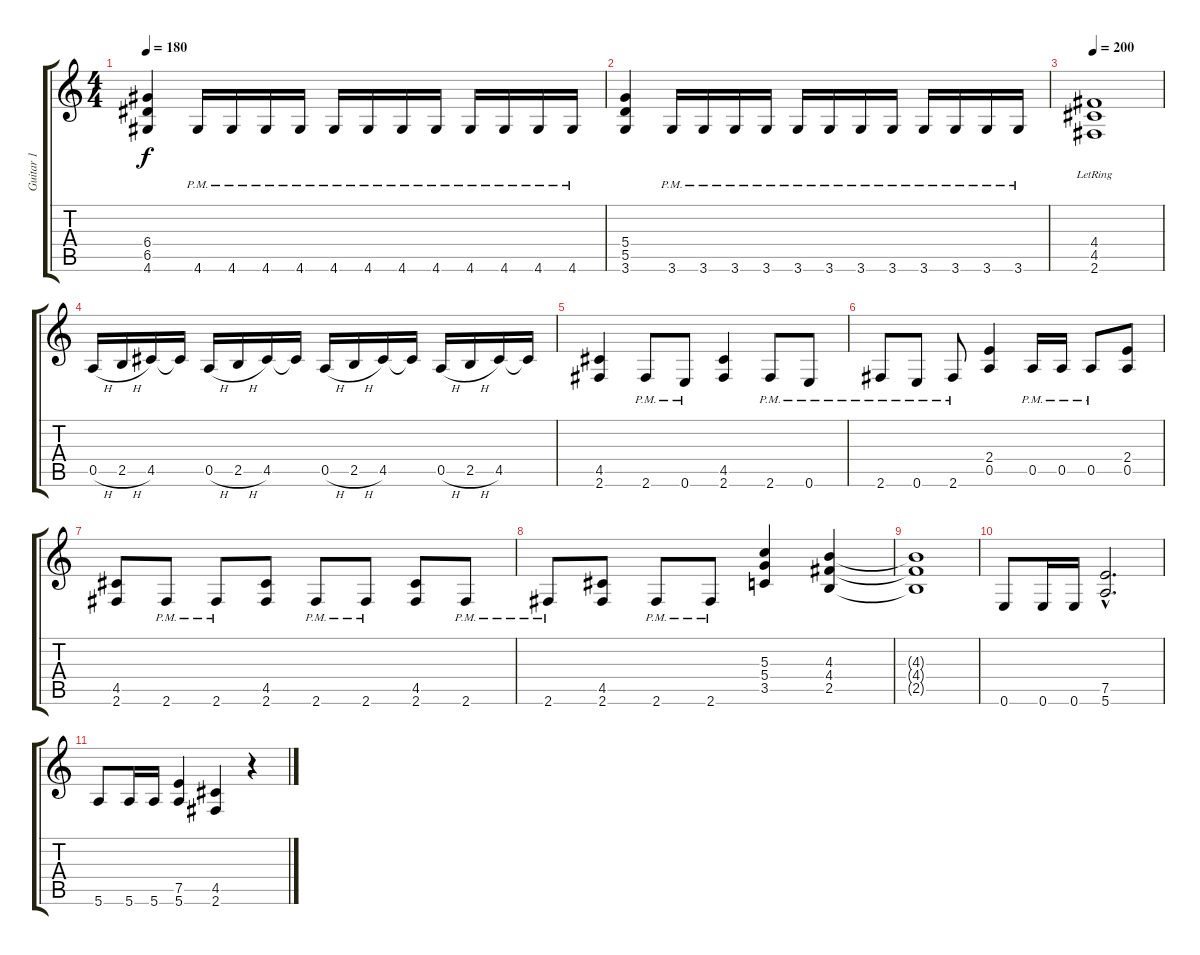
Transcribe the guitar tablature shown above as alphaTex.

\track ("Guitar 1" "Guitar 1") {instrument distortionguitar}
\staff {score tabs}
\tuning (E4 B3 G3 D3 A2 E2) {hide}
\ts (4 4)
\tempo 180
\clef g2
\ks c
(6.4 6.5 4.6).4{dy f} 4.6{pm}.16 4.6{pm}.16 4.6{pm}.16 4.6{pm}.16 4.6{pm}.16 4.6{pm}.16 4.6{pm}.16 4.6{pm}.16 4.6{pm}.16 4.6{pm}.16 4.6{pm}.16 4.6{pm}.16 |
(5.4 5.5 3.6).4 3.6{pm}.16 3.6{pm}.16 3.6{pm}.16 3.6{pm}.16 3.6{pm}.16 3.6{pm}.16 3.6{pm}.16 3.6{pm}.16 3.6{pm}.16 3.6{pm}.16 3.6{pm}.16 3.6{pm}.16 |
\tempo 200
(4.4{lr} 4.5{lr} 2.6{lr}).1 |
0.5{h}.16 2.5{h}.16 4.5.16 4.5{t}.16 0.5{h}.16 2.5{h}.16 4.5.16 4.5{t}.16 0.5{h}.16 2.5{h}.16 4.5.16 4.5{t}.16 0.5{h}.16 2.5{h}.16 4.5.16 4.5{t}.16 |
(4.5 2.6).4 2.6{pm}.8 0.6{pm}.8 (4.5 2.6).4 2.6{pm}.8 0.6{pm}.8 |
2.6{pm}.8 0.6{pm}.8 2.6{pm}.8 (2.4 0.5).4 0.5{pm}.16 0.5{pm}.16 0.5{pm}.8 (2.4 0.5).8 |
(4.5 2.6).8 2.6{pm}.8 2.6{pm}.8 (4.5 2.6).8 2.6{pm}.8 2.6{pm}.8 (4.5 2.6).8 2.6{pm}.8 |
2.6{pm}.8 (4.5 2.6).8 2.6{pm}.8 2.6{pm}.8 (5.3 5.4 3.5).4 (4.3 4.4 2.5).4 |
(4.3{t} 4.4{t} 2.5{t}).1 |
0.6.8 0.6.16 0.6.16 (7.5{hac} 5.6{hac}).2{d} |
5.6.8 5.6.16 5.6.16 (7.5 5.6).4 (4.5 2.6).4 r.4
